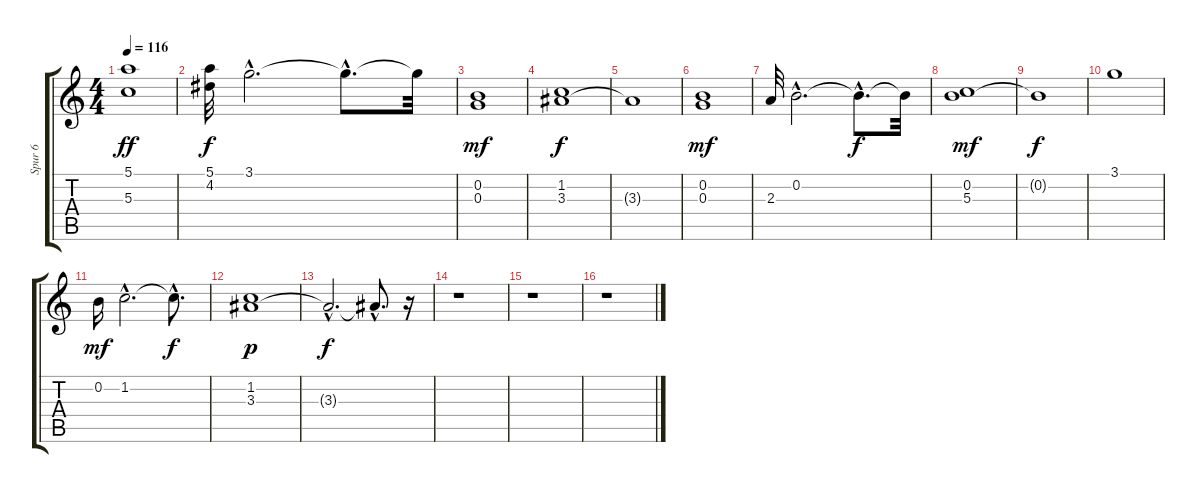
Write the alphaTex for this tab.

\track ("Spur 6" "Spur 6") {instrument distortionguitar}
\staff {score tabs}
\tuning (E4 B3 G3 D3 A2 E2) {hide}
\ts (4 4)
\tempo 116
\clef g2
\ks c
(5.1 5.3).1{dy ff} |
(5.1 4.2).32{dy f} 3.1{hac}.2{d} 3.1{hac t}.8{d} 3.1{t}.32 |
(0.2 0.3).1{dy mf} |
(1.2 3.3).1{dy f} |
3.3{t}.1 |
(0.2 0.3).1{dy mf} |
2.3.32 0.2{hac}.2{d} 0.2{hac t}.8{d dy f} 0.2{t}.32 |
(0.2 5.3).1{dy mf} |
0.2{t}.1{dy f} |
3.1.1 |
0.2.16{dy mf} 1.2{hac}.2{d} 1.2{hac t}.8{d dy f} |
(1.2 3.3).1{dy p} |
3.3{hac t}.2{d dy f} 3.3{hac t}.8{d} r.16 |
r.1 |
r.1 |
r.1
